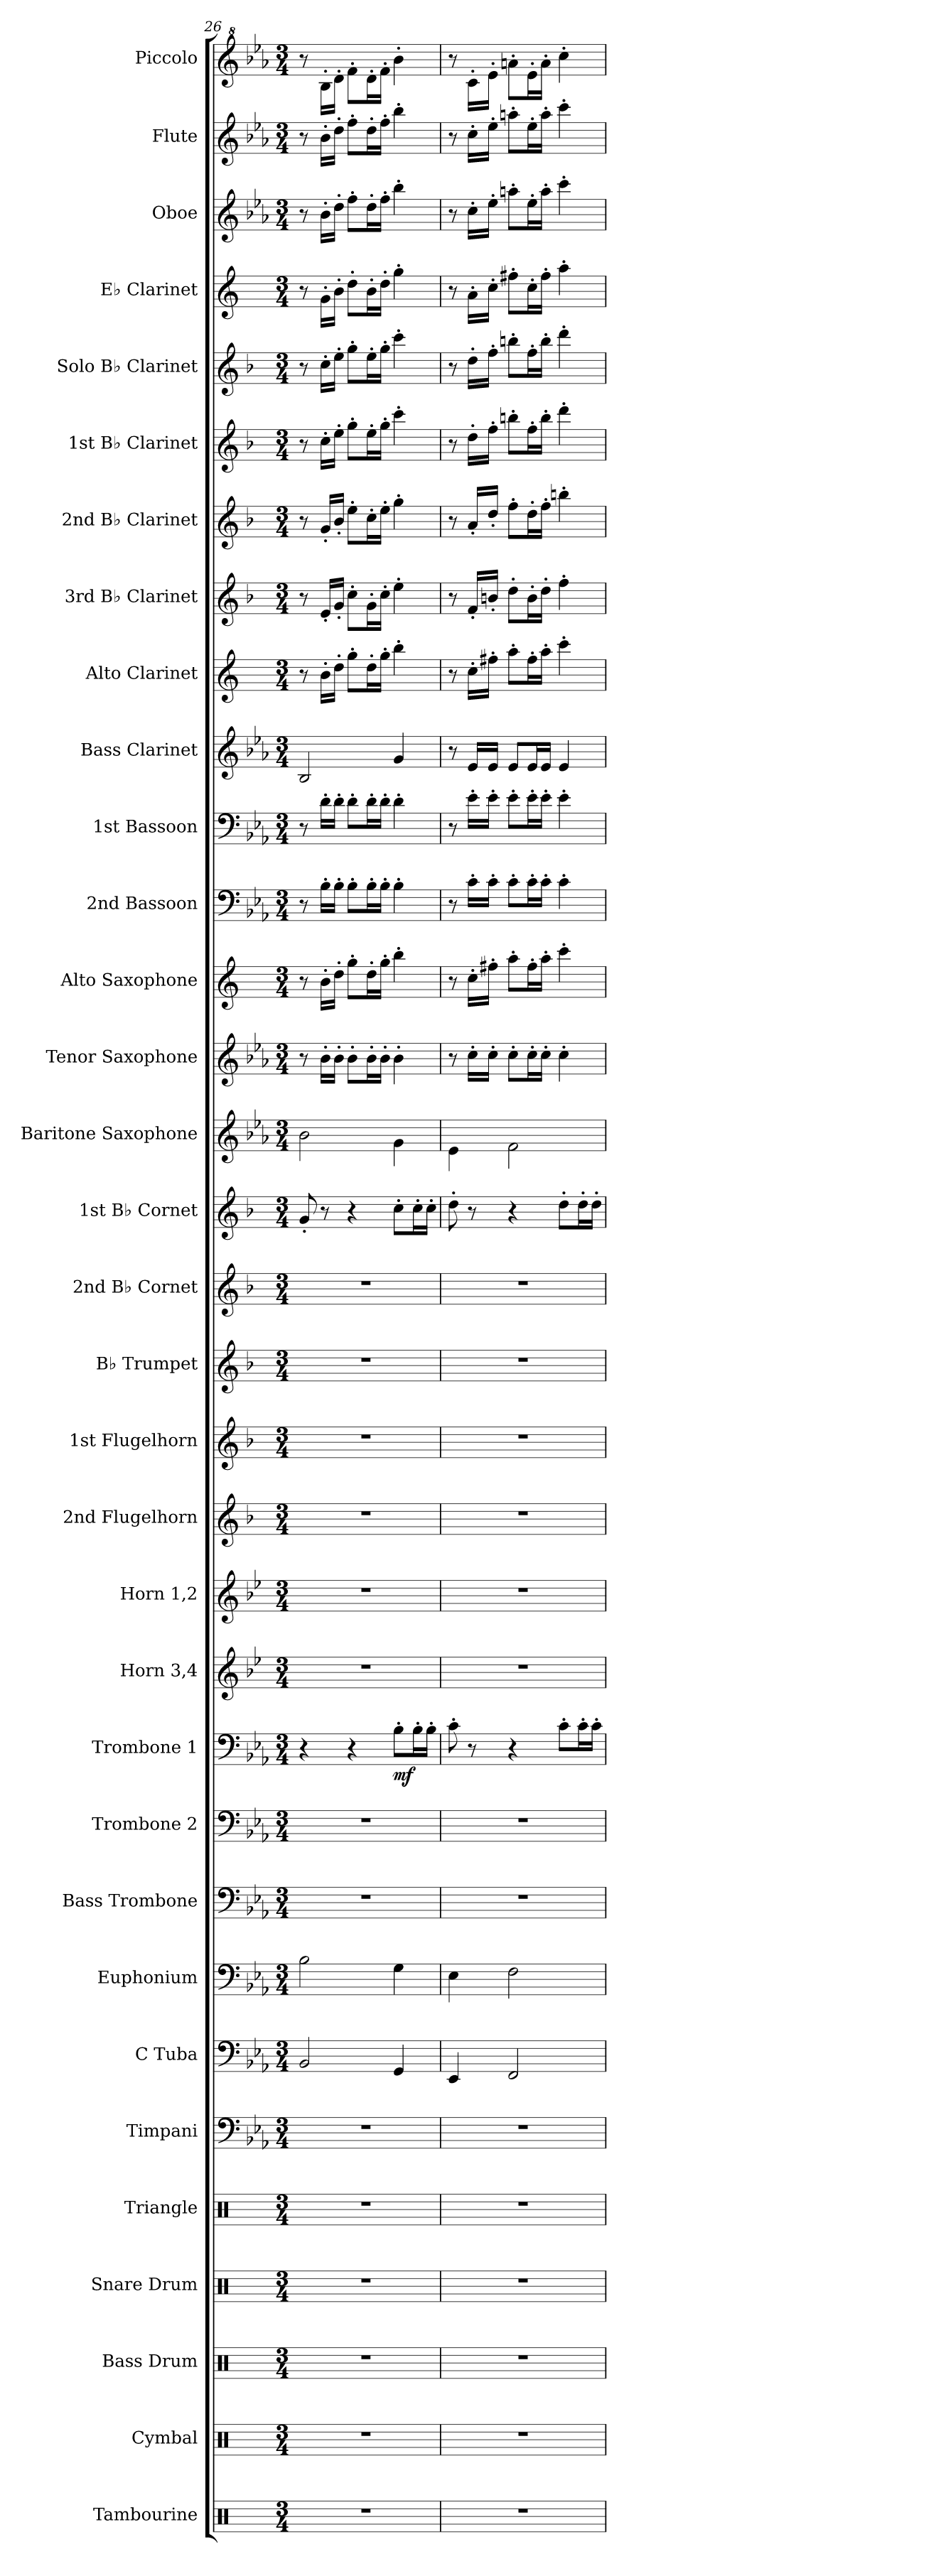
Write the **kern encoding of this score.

**kern	**kern	**kern	**kern	**kern	**kern	**kern	**kern	**kern	**kern	**kern	**dynam	**kern	**kern	**kern	**kern	**kern	**kern	**kern	**kern	**kern	**kern	**kern	**kern	**kern	**kern	**kern	**kern	**kern	**kern	**kern	**kern	**kern	**kern
*part33	*part32	*part31	*part30	*part29	*part28	*part27	*part26	*part25	*part24	*part23	*part23	*part22	*part21	*part20	*part19	*part18	*part17	*part16	*part15	*part14	*part13	*part12	*part11	*part10	*part9	*part8	*part7	*part6	*part5	*part4	*part3	*part2	*part1
*staff33	*staff32	*staff31	*staff30	*staff29	*staff28	*staff27	*staff26	*staff25	*staff24	*staff23	*staff23	*staff22	*staff21	*staff20	*staff19	*staff18	*staff17	*staff16	*staff15	*staff14	*staff13	*staff12	*staff11	*staff10	*staff9	*staff8	*staff7	*staff6	*staff5	*staff4	*staff3	*staff2	*staff1
*I"Tambourine	*I"Cymbal	*I"Bass Drum	*I"Snare Drum	*I"Triangle	*I"Timpani	*I"C Tuba	*I"Euphonium	*I"Bass Trombone	*I"Trombone 2	*I"Trombone 1	*	*I"Horn 3,4	*I"Horn 1,2	*I"2nd Flugelhorn	*I"1st Flugelhorn	*I"B♭ Trumpet	*I"2nd B♭ Cornet	*I"1st B♭ Cornet	*I"Baritone Saxophone	*I"Tenor Saxophone	*I"Alto Saxophone	*I"2nd Bassoon	*I"1st Bassoon	*I"Bass Clarinet	*I"Alto Clarinet	*I"3rd B♭ Clarinet	*I"2nd B♭ Clarinet	*I"1st B♭ Clarinet	*I"Solo B♭ Clarinet	*I"E♭ Clarinet	*I"Oboe	*I"Flute	*I"Piccolo
*I'Tamb.	*I'Cym.	*I'B. Dr.	*I'Sn. Dr.	*I'Trgl.	*I'Timp.	*I'C Tu.	*I'Eu.	*I'B. Trb.	*I'Trb. 2	*I'Trb. 1	*	*I'Hn. 3,4	*I'Hn. 1,2	*I'2nd Flghn.	*I'1st Flghn.	*I'B♭ Tpt.	*I'2nd B♭ Cnt.	*I'1st B♭ Cnt.	*I'Bar. Sax.	*I'T. Sax.	*I'A. Sax.	*I'2nd Bsn.	*I'1st Bsn.	*I'B. Cl.	*I'A. Cl.	*I'3rd B♭ Cl.	*I'2nd B♭ Cl.	*I'1st B♭ Cl.	*I'Solo B♭ Cl.	*I'E♭ Cl.	*I'Ob.	*I'Fl.	*I'Picc.
*clefX	*clefX	*clefX	*clefX	*clefX	*clefF4	*clefF4	*clefF4	*clefF4	*clefF4	*clefF4	*	*clefG2	*clefG2	*clefG2	*clefG2	*clefG2	*clefG2	*clefG2	*clefG2	*clefG2	*clefG2	*clefF4	*clefF4	*clefG2	*clefG2	*clefG2	*clefG2	*clefG2	*clefG2	*clefG2	*clefG2	*clefG2	*clefG^2
*	*	*	*	*	*	*	*	*	*	*	*	*ITrd4c7	*ITrd4c7	*ITrd1c2	*ITrd1c2	*ITrd1c2	*ITrd1c2	*ITrd1c2	*ITrd12c21	*ITrd8c14	*ITrd5c9	*	*	*ITrd8c14	*ITrd5c9	*ITrd1c2	*ITrd1c2	*ITrd1c2	*ITrd1c2	*ITrd-2c-3	*	*	*ITrd-7c-12
*k[]	*k[]	*k[]	*k[]	*k[]	*k[b-e-a-]	*k[b-e-a-]	*k[b-e-a-]	*k[b-e-a-]	*k[b-e-a-]	*k[b-e-a-]	*	*k[b-e-a-]	*k[b-e-a-]	*k[b-e-a-]	*k[b-e-a-]	*k[b-e-a-]	*k[b-e-a-]	*k[b-e-a-]	*k[b-e-a-]	*k[b-e-a-]	*k[b-e-a-]	*k[b-e-a-]	*k[b-e-a-]	*k[b-e-a-]	*k[b-e-a-]	*k[b-e-a-]	*k[b-e-a-]	*k[b-e-a-]	*k[b-e-a-]	*k[b-e-a-]	*k[b-e-a-]	*k[b-e-a-]	*k[b-e-a-]
*C:	*C:	*C:	*C:	*C:	*E-:	*E-:	*E-:	*E-:	*E-:	*E-:	*	*E-:	*E-:	*E-:	*E-:	*E-:	*E-:	*E-:	*E-:	*E-:	*E-:	*E-:	*E-:	*E-:	*E-:	*E-:	*E-:	*E-:	*E-:	*E-:	*E-:	*E-:	*E-:
*M3/4	*M3/4	*M3/4	*M3/4	*M3/4	*M3/4	*M3/4	*M3/4	*M3/4	*M3/4	*M3/4	*	*M3/4	*M3/4	*M3/4	*M3/4	*M3/4	*M3/4	*M3/4	*M3/4	*M3/4	*M3/4	*M3/4	*M3/4	*M3/4	*M3/4	*M3/4	*M3/4	*M3/4	*M3/4	*M3/4	*M3/4	*M3/4	*M3/4
=26	=26	=26	=26	=26	=26	=26	=26	=26	=26	=26	=26	=26	=26	=26	=26	=26	=26	=26	=26	=26	=26	=26	=26	=26	=26	=26	=26	=26	=26	=26	=26	=26	=26
2.r	2.r	2.r	2.r	2.r	2.r	2BB-/	2B-\	2.r	2.r	4r	.	2.r	2.r	2.r	2.r	2.r	2.r	8f'/	2B-\	8r	8r	8r	8r	2BB-/	8r	8r	8r	8r	8r	8r	8r	8r	8r
.	.	.	.	.	.	.	.	.	.	.	.	.	.	.	.	.	.	8r	.	16B-'\LL	16d'\LL	16B-'\LL	16d'\LL	.	16d'\LL	16d'/LL	16f'/LL	16b-'\LL	16b-'\LL	16b-'\LL	16b-'\LL	16b-'\LL	16bb-'\LL
.	.	.	.	.	.	.	.	.	.	.	.	.	.	.	.	.	.	.	.	16B-'\JJ	16f'\JJ	16B-'\JJ	16d'\JJ	.	16f'\JJ	16f'/JJ	16a-'/JJ	16dd'\JJ	16dd'\JJ	16dd'\JJ	16dd'\JJ	16dd'\JJ	16ddd'\JJ
.	.	.	.	.	.	.	.	.	.	4r	.	.	.	.	.	.	.	4r	.	8B-'\L	8b-'\L	8B-'\L	8d'\L	.	8b-'\L	8b-'\L	8dd'\L	8ff'\L	8ff'\L	8ff'\L	8ff'\L	8ff'\L	8fff'\L
.	.	.	.	.	.	.	.	.	.	.	.	.	.	.	.	.	.	.	.	16B-'\L	16f'\L	16B-'\L	16d'\L	.	16f'\L	16f'\L	16b-'\L	16dd'\L	16dd'\L	16dd'\L	16dd'\L	16dd'\L	16ddd'\L
.	.	.	.	.	.	.	.	.	.	.	.	.	.	.	.	.	.	.	.	16B-'\JJ	16b-'\JJ	16B-'\JJ	16d'\JJ	.	16b-'\JJ	16b-'\JJ	16dd'\JJ	16ff'\JJ	16ff'\JJ	16ff'\JJ	16ff'\JJ	16ff'\JJ	16fff'\JJ
!	!	!	!	!	!	!	!	!	!	!	!LO:DY:b	!	!	!	!	!	!	!	!	!	!	!	!	!	!	!	!	!	!	!	!	!	!
.	.	.	.	.	.	4GG/	4G\	.	.	8B-'\L	mf	.	.	.	.	.	.	8b-'\L	4G\	4B-'\	4dd'\	4B-'\	4d'\	4G/	4dd'\	4dd'\	4ff'\	4bb-'\	4bb-'\	4bb-'\	4bb-'\	4bb-'\	4bbb-'\
.	.	.	.	.	.	.	.	.	.	16B-'\L	.	.	.	.	.	.	.	16b-'\L	.	.	.	.	.	.	.	.	.	.	.	.	.	.	.
.	.	.	.	.	.	.	.	.	.	16B-'\JJ	.	.	.	.	.	.	.	16b-'\JJ	.	.	.	.	.	.	.	.	.	.	.	.	.	.	.
=27	=27	=27	=27	=27	=27	=27	=27	=27	=27	=27	=27	=27	=27	=27	=27	=27	=27	=27	=27	=27	=27	=27	=27	=27	=27	=27	=27	=27	=27	=27	=27	=27	=27
2.r	2.r	2.r	2.r	2.r	2.r	4EE-/	4E-\	2.r	2.r	8c'\	.	2.r	2.r	2.r	2.r	2.r	2.r	8cc'\	4E-\	8r	8r	8r	8r	8r	8r	8r	8r	8r	8r	8r	8r	8r	8r
.	.	.	.	.	.	.	.	.	.	8r	.	.	.	.	.	.	.	8r	.	16c'\LL	16e-'\LL	16c'\LL	16e-'\LL	16E-/LL	16e-'\LL	16e-'/LL	16g'/LL	16cc'\LL	16cc'\LL	16cc'\LL	16cc'\LL	16cc'\LL	16ccc'\LL
.	.	.	.	.	.	.	.	.	.	.	.	.	.	.	.	.	.	.	.	16c'\JJ	16an'\JJ	16c'\JJ	16e-'\JJ	16E-/JJ	16an'\JJ	16an'/JJ	16cc'/JJ	16ee-'\JJ	16ee-'\JJ	16ee-'\JJ	16ee-'\JJ	16ee-'\JJ	16eee-'\JJ
.	.	.	.	.	.	2FF/	2F\	.	.	4r	.	.	.	.	.	.	.	4r	2F\	8c'\L	8cc'\L	8c'\L	8e-'\L	8E-/L	8cc'\L	8cc'\L	8ee-'\L	8aan'\L	8aan'\L	8aan'\L	8aan'\L	8aan'\L	8aaan'\L
.	.	.	.	.	.	.	.	.	.	.	.	.	.	.	.	.	.	.	.	16c'\L	16a'\L	16c'\L	16e-'\L	16E-/L	16a'\L	16a'\L	16cc'\L	16ee-'\L	16ee-'\L	16ee-'\L	16ee-'\L	16ee-'\L	16eee-'\L
.	.	.	.	.	.	.	.	.	.	.	.	.	.	.	.	.	.	.	.	16c'\JJ	16cc'\JJ	16c'\JJ	16e-'\JJ	16E-/JJ	16cc'\JJ	16cc'\JJ	16ee-'\JJ	16aa'\JJ	16aa'\JJ	16aa'\JJ	16aa'\JJ	16aa'\JJ	16aaa'\JJ
.	.	.	.	.	.	.	.	.	.	8c'\L	.	.	.	.	.	.	.	8cc'\L	.	4c'\	4ee-'\	4c'\	4e-'\	4E-/	4ee-'\	4ee-'\	4aan'\	4ccc'\	4ccc'\	4ccc'\	4ccc'\	4ccc'\	4cccc'\
.	.	.	.	.	.	.	.	.	.	16c'\L	.	.	.	.	.	.	.	16cc'\L	.	.	.	.	.	.	.	.	.	.	.	.	.	.	.
.	.	.	.	.	.	.	.	.	.	16c'\JJ	.	.	.	.	.	.	.	16cc'\JJ	.	.	.	.	.	.	.	.	.	.	.	.	.	.	.
=	=	=	=	=	=	=	=	=	=	=	=	=	=	=	=	=	=	=	=	=	=	=	=	=	=	=	=	=	=	=	=	=	=
*-	*-	*-	*-	*-	*-	*-	*-	*-	*-	*-	*-	*-	*-	*-	*-	*-	*-	*-	*-	*-	*-	*-	*-	*-	*-	*-	*-	*-	*-	*-	*-	*-	*-
